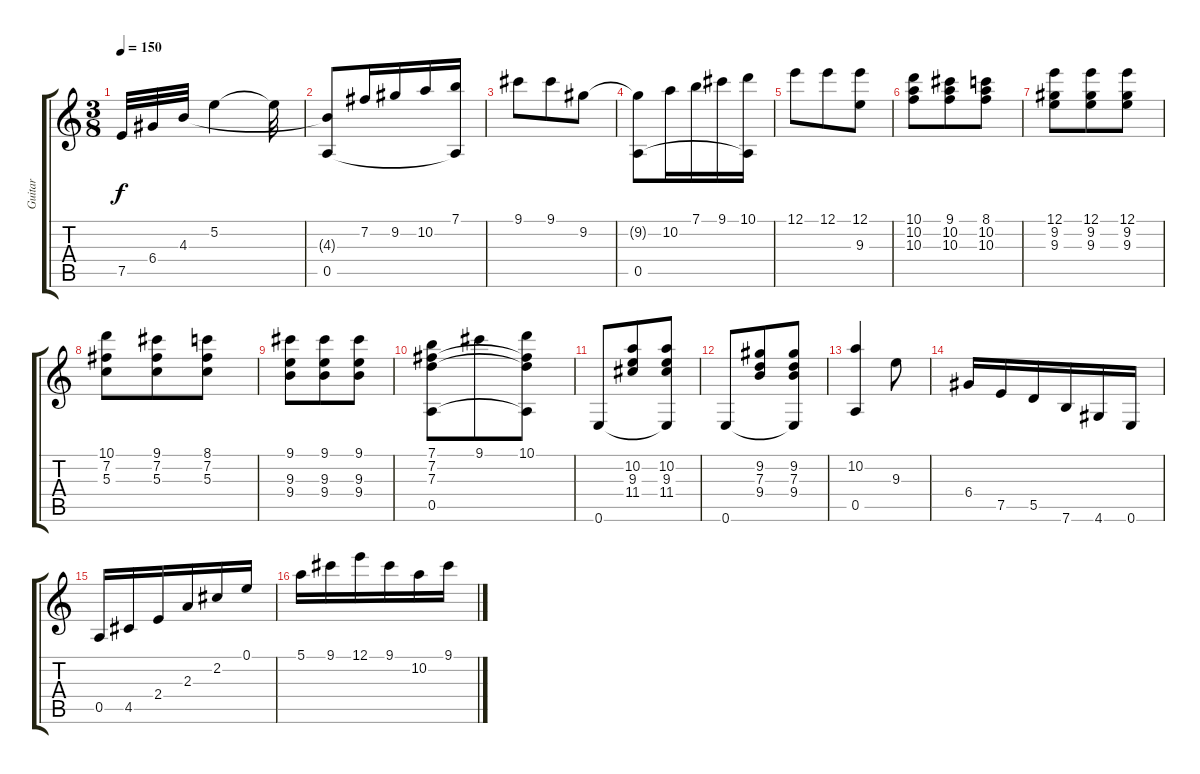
\track ("Guitar" "Guitar") {instrument acousticguitarnylon}
\staff {score tabs}
\tuning (E4 B3 G3 D3 A2 E2) {hide}
\ts (3 8)
\tempo 150
\clef g2
\ks c
7.5.32{dy f} 6.4.32 4.3.32 5.2.4 5.2{t}.32 |
(4.3{t} 0.5).8 7.2.16 9.2.16 10.2.16 (7.1 0.5{t}).16 |
9.1.8 9.1.8 9.2.8 |
(9.2{t} 0.5).8 10.2.16 7.1.16 9.1.16 (10.1 0.5{t}).16 |
12.1.8 12.1.8 (12.1 9.3).8 |
(10.1 10.2 10.3).8 (9.1 10.2 10.3).8 (8.1 10.2 10.3).8 |
(12.1 9.2 9.3).8 (12.1 9.2 9.3).8 (12.1 9.2 9.3).8 |
(10.1 7.2 5.3).8 (9.1 7.2 5.3).8 (8.1 7.2 5.3).8 |
(9.1 9.3 9.4).8 (9.1 9.3 9.4).8 (9.1 9.3 9.4).8 |
(7.1 7.2 7.3 0.5).8 9.1.8 (10.1 7.2{t} 7.3{t} 0.5{t}).8 |
0.6.8 (10.2 9.3 11.4).8 (10.2 9.3 11.4 0.6{t}).8 |
0.6.8 (9.2 7.3 9.4).8 (9.2 7.3 9.4 0.6{t}).8 |
(10.2 0.5).4 9.3.8 |
6.4.16 7.5.16 5.5.16 7.6.16 4.6.16 0.6.16 |
0.5.16 4.5.16 2.4.16 2.3.16 2.2.16 0.1.16 |
5.1.16 9.1.16 12.1.16 9.1.16 10.2.16 9.1.16
